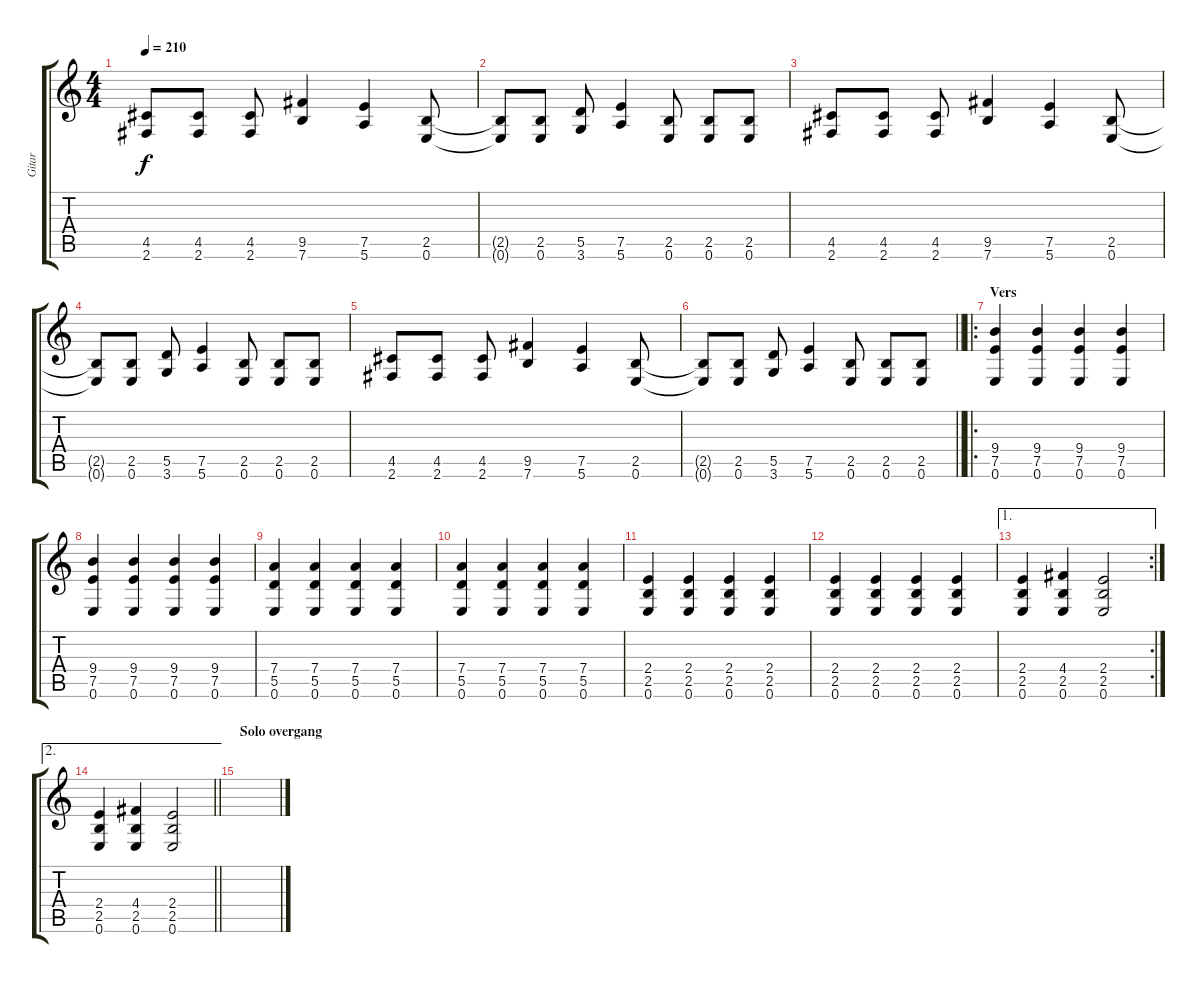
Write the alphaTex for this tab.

\track ("Gitar" "Gitar") {instrument overdrivenguitar}
\staff {score tabs}
\tuning (E4 B3 G3 D3 A2 E2) {hide}
\ts (4 4)
\tempo 210
\clef g2
\ks c
(4.5 2.6).8{dy f} (4.5 2.6).8 (4.5 2.6).8 (9.5 7.6).4 (7.5 5.6).4 (2.5 0.6).8 |
(2.5{t} 0.6{t}).8 (2.5 0.6).8 (5.5 3.6).8 (7.5 5.6).4 (2.5 0.6).8 (2.5 0.6).8 (2.5 0.6).8 |
(4.5 2.6).8 (4.5 2.6).8 (4.5 2.6).8 (9.5 7.6).4 (7.5 5.6).4 (2.5 0.6).8 |
(2.5{t} 0.6{t}).8 (2.5 0.6).8 (5.5 3.6).8 (7.5 5.6).4 (2.5 0.6).8 (2.5 0.6).8 (2.5 0.6).8 |
(4.5 2.6).8 (4.5 2.6).8 (4.5 2.6).8 (9.5 7.6).4 (7.5 5.6).4 (2.5 0.6).8 |
\barLineRight lightlight
(2.5{t} 0.6{t}).8 (2.5 0.6).8 (5.5 3.6).8 (7.5 5.6).4 (2.5 0.6).8 (2.5 0.6).8 (2.5 0.6).8 |
\ro
\section ("" "Vers")
(9.4 7.5 0.6).4 (9.4 7.5 0.6).4 (9.4 7.5 0.6).4 (9.4 7.5 0.6).4 |
(9.4 7.5 0.6).4 (9.4 7.5 0.6).4 (9.4 7.5 0.6).4 (9.4 7.5 0.6).4 |
(7.4 5.5 0.6).4 (7.4 5.5 0.6).4 (7.4 5.5 0.6).4 (7.4 5.5 0.6).4 |
(7.4 5.5 0.6).4 (7.4 5.5 0.6).4 (7.4 5.5 0.6).4 (7.4 5.5 0.6).4 |
(2.4 2.5 0.6).4 (2.4 2.5 0.6).4 (2.4 2.5 0.6).4 (2.4 2.5 0.6).4 |
(2.4 2.5 0.6).4 (2.4 2.5 0.6).4 (2.4 2.5 0.6).4 (2.4 2.5 0.6).4 |
\ae 1
\rc 2
(2.4 2.5 0.6).4 (4.4 2.5 0.6).4 (2.4 2.5 0.6).2 |
\ae 2
\barLineRight lightlight
(2.4 2.5 0.6).4 (4.4 2.5 0.6).4 (2.4 2.5 0.6).2 |
\section ("" "Solo overgang")
